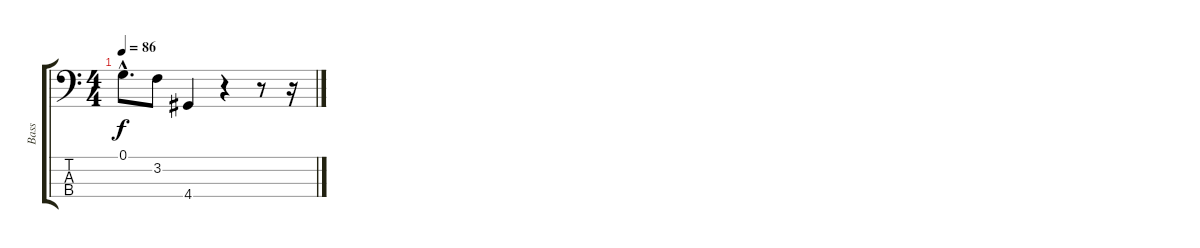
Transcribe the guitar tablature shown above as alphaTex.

\track ("Bass" "Bass") {instrument electricbassfinger}
\staff {score tabs}
\tuning (G2 D2 A1 E1) {hide}
\ts (4 4)
\tempo 86
\clef f4
\ks c
0.1{hac}.8{d dy f} 3.2.8 4.4.4 r.4 r.8 r.16
